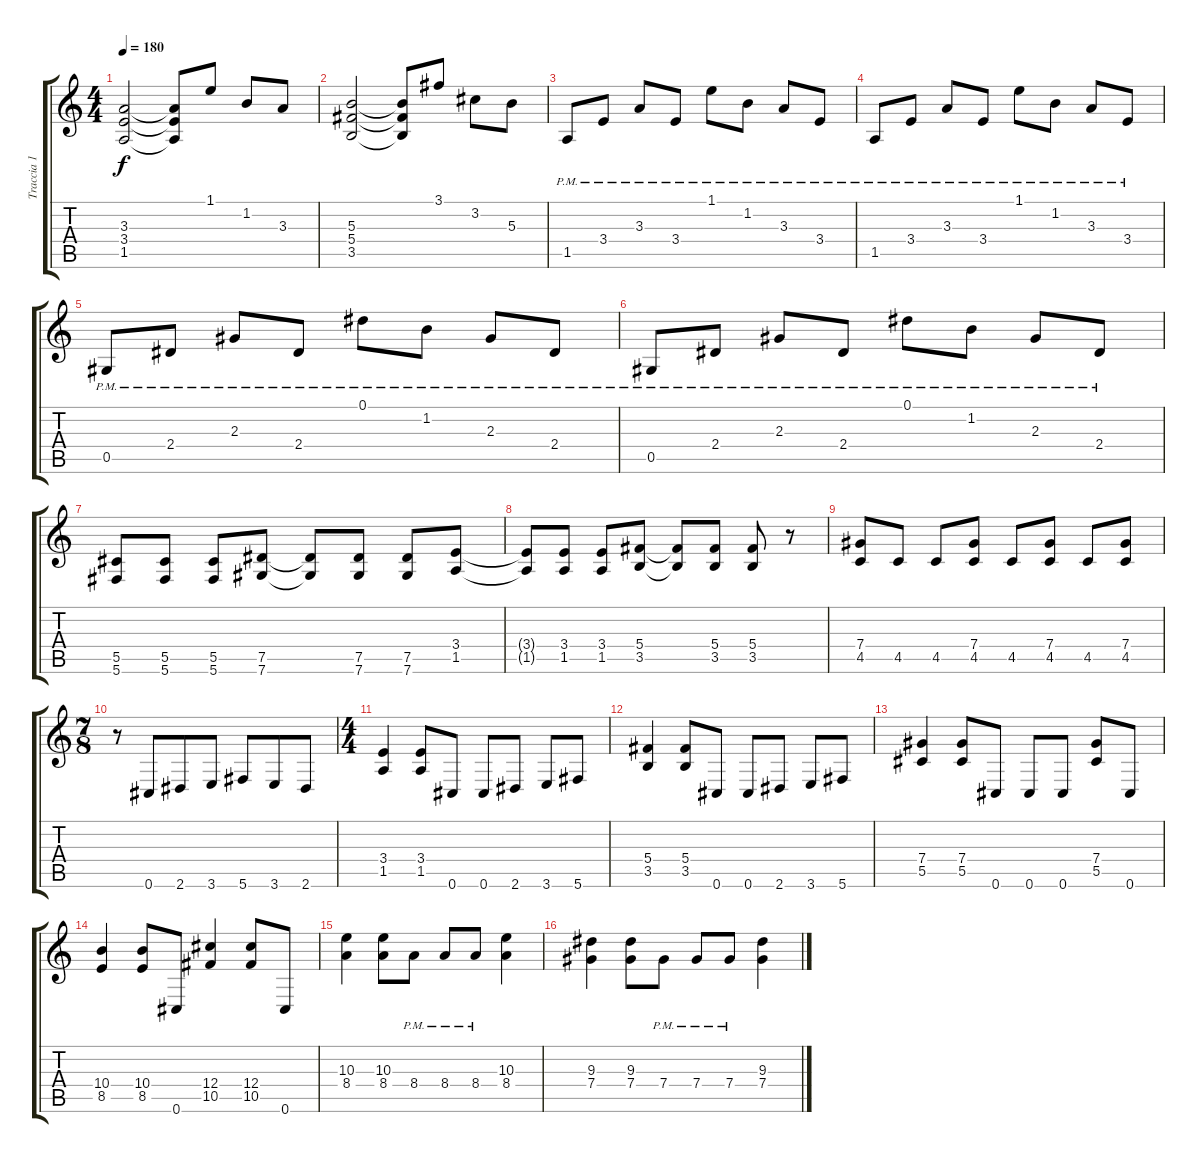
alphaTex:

\track ("Traccia 1" "Traccia 1") {instrument distortionguitar}
\staff {score tabs}
\tuning (Eb4 Bb3 Gb3 Db3 Ab2 Db2) {hide}
\ts (4 4)
\tempo 180
\clef g2
\ks c
(3.3 3.4 1.5).2{dy f} (3.3{t} 3.4{t} 1.5{t}).8 1.1.8 1.2.8 3.3.8 |
(5.3 5.4 3.5).2 (5.3{t} 5.4{t} 3.5{t}).8 3.1.8 3.2.8 5.3.8 |
1.5{pm}.8 3.4{pm}.8 3.3{pm}.8 3.4{pm}.8 1.1{pm}.8 1.2{pm}.8 3.3{pm}.8 3.4{pm}.8 |
1.5{pm}.8 3.4{pm}.8 3.3{pm}.8 3.4{pm}.8 1.1{pm}.8 1.2{pm}.8 3.3{pm}.8 3.4{pm}.8 |
0.5{pm}.8 2.4{pm}.8 2.3{pm}.8 2.4{pm}.8 0.1{pm}.8 1.2{pm}.8 2.3{pm}.8 2.4{pm}.8 |
0.5{pm}.8 2.4{pm}.8 2.3{pm}.8 2.4{pm}.8 0.1{pm}.8 1.2{pm}.8 2.3{pm}.8 2.4{pm}.8 |
(5.5 5.6).8 (5.5 5.6).8 (5.5 5.6).8 (7.5 7.6).8 (7.5{t} 7.6{t}).8 (7.5 7.6).8 (7.5 7.6).8 (3.4 1.5).8 |
(3.4{t} 1.5{t}).8 (3.4 1.5).8 (3.4 1.5).8 (5.4 3.5).8 (5.4{t} 3.5{t}).8 (5.4 3.5).8 (5.4 3.5).8 r.8 |
(7.4 4.5).8 4.5.8 4.5.8 (7.4 4.5).8 4.5.8 (7.4 4.5).8 4.5.8 (7.4 4.5).8 |
\ts (7 8)
r.8 0.6.8 2.6.8 3.6.8 5.6.8 3.6.8 2.6.8 |
\ts (4 4)
(3.4 1.5).4 (3.4 1.5).8 0.6.8 0.6.8 2.6.8 3.6.8 5.6.8 |
(5.4 3.5).4 (5.4 3.5).8 0.6.8 0.6.8 2.6.8 3.6.8 5.6.8 |
(7.4 5.5).4 (7.4 5.5).8 0.6.8 0.6.8 0.6.8 (7.4 5.5).8 0.6.8 |
(10.4 8.5).4 (10.4 8.5).8 0.6.8 (12.4 10.5).4 (12.4 10.5).8 0.6.8 |
(10.3 8.4).4 (10.3 8.4).8 8.4{pm}.8 8.4{pm}.8 8.4{pm}.8 (10.3 8.4).4 |
(9.3 7.4).4 (9.3 7.4).8 7.4{pm}.8 7.4{pm}.8 7.4{pm}.8 (9.3 7.4).4
